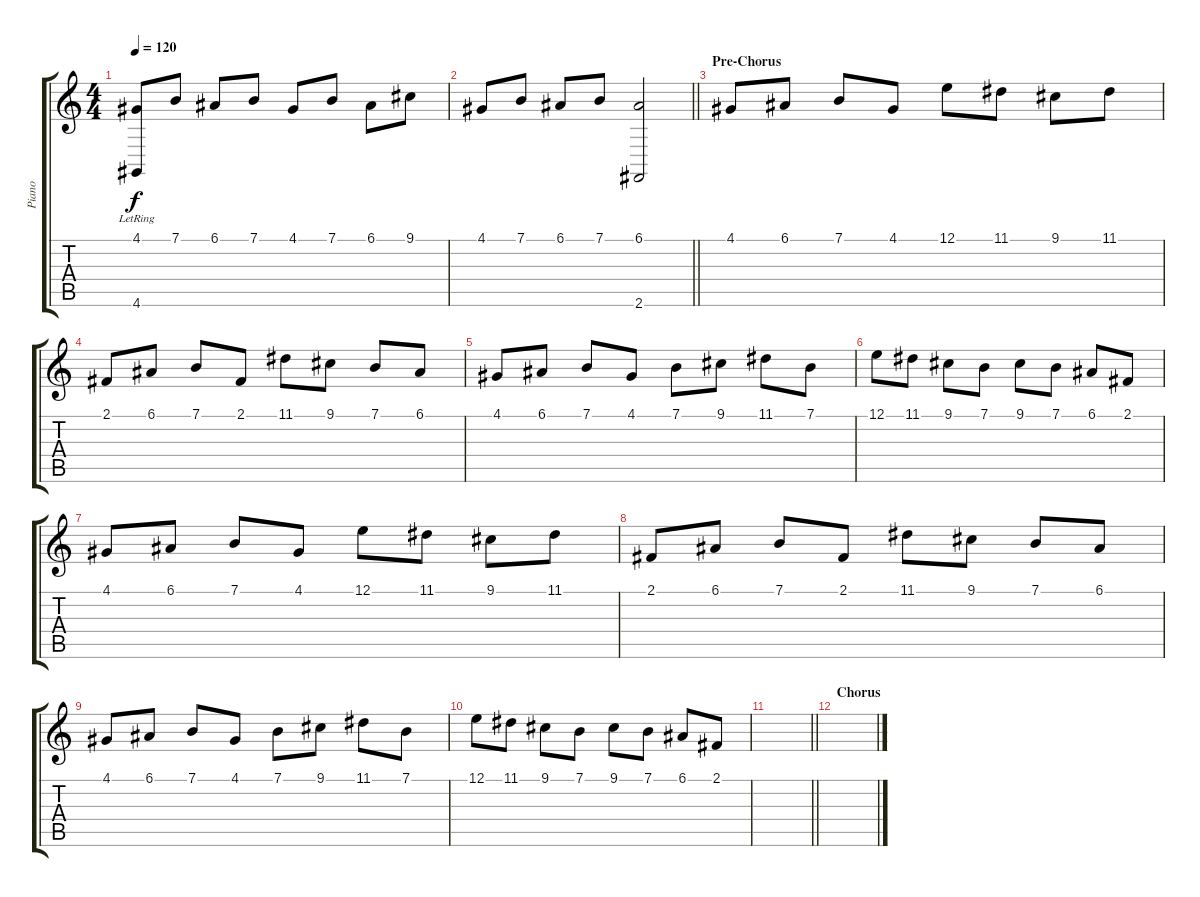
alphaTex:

\track ("Piano" "Piano") {instrument acousticgrandpiano}
\staff {score tabs}
\tuning (E4 B3 G3 D3 A2 E2) {hide}
\ts (4 4)
\tempo 120
\clef g2
\ks c
(4.1 4.6{lr}).8{dy f} 7.1.8 6.1.8 7.1.8 4.1.8 7.1.8 6.1.8 9.1.8 |
\barLineRight lightlight
4.1.8 7.1.8 6.1.8 7.1.8 (6.1 2.6).2 |
\section ("" "Pre-Chorus")
4.1.8 6.1.8 7.1.8 4.1.8 12.1.8 11.1.8 9.1.8 11.1.8 |
2.1.8 6.1.8 7.1.8 2.1.8 11.1.8 9.1.8 7.1.8 6.1.8 |
4.1.8 6.1.8 7.1.8 4.1.8 7.1.8 9.1.8 11.1.8 7.1.8 |
12.1.8 11.1.8 9.1.8 7.1.8 9.1.8 7.1.8 6.1.8 2.1.8 |
4.1.8 6.1.8 7.1.8 4.1.8 12.1.8 11.1.8 9.1.8 11.1.8 |
2.1.8 6.1.8 7.1.8 2.1.8 11.1.8 9.1.8 7.1.8 6.1.8 |
4.1.8 6.1.8 7.1.8 4.1.8 7.1.8 9.1.8 11.1.8 7.1.8 |
12.1.8 11.1.8 9.1.8 7.1.8 9.1.8 7.1.8 6.1.8 2.1.8 |
\barLineRight lightlight
|
\section ("" "Chorus")
